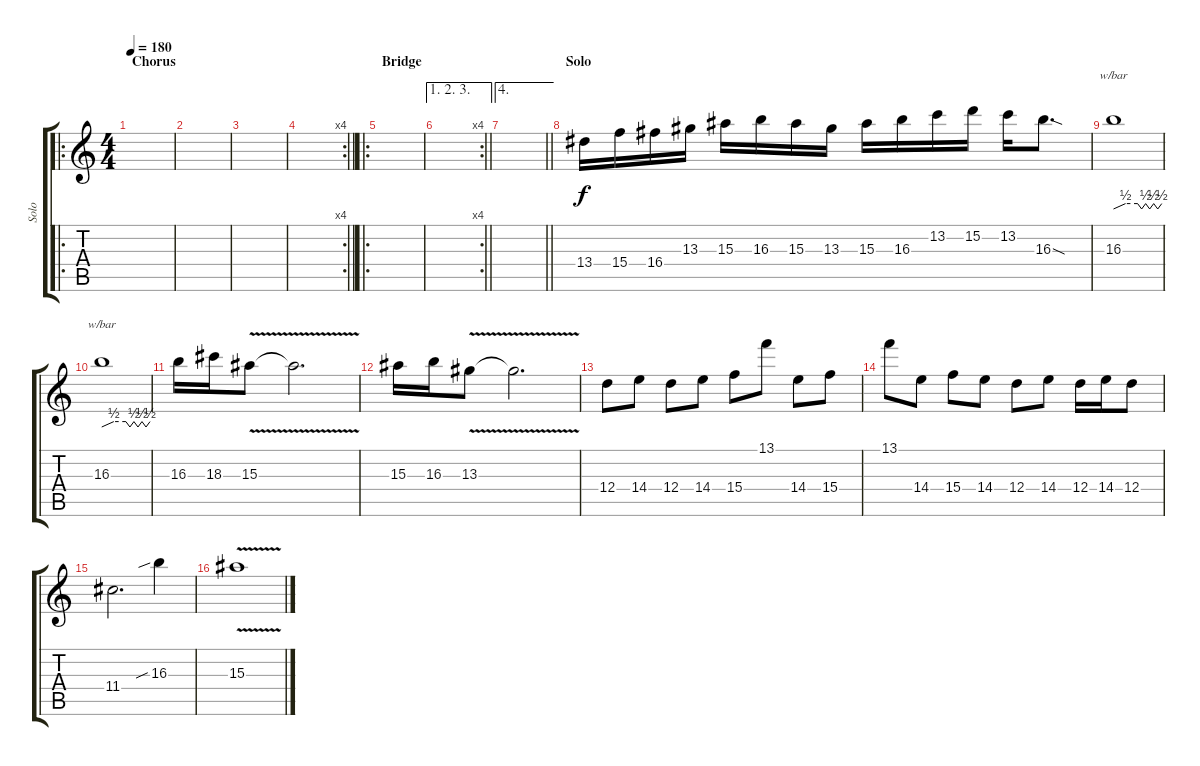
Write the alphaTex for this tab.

\track ("Solo" "Solo") {instrument overdrivenguitar}
\staff {score tabs}
\tuning (E4 B3 G3 D3 A2 D2) {hide}
\ro
\ts (4 4)
\section ("" "Chorus")
\tempo 180
\clef g2
\ks c
|
|
|
\rc 4
\barLineRight lightlight
|
\ro
\section ("" "Bridge")
|
\ae (1 2 3)
\rc 4
\barLineRight lightlight
|
\ae 4
\barLineRight lightlight
|
\section ("" "Solo")
13.4.16 15.4.16 16.4.16 13.3.16 15.3.16 16.3.16 15.3.16 13.3.16 15.3.16 16.3.16 13.2.16 15.2.16 13.2.16 16.3{sod}.8{d} |
16.3.1{tbe (custom default 0 0 15 2 30 2 35 0 40 2 45 0 50 2 55 0 60 2)} |
16.3.1{tbe (custom default 0 0 15 2 30 2 35 0 40 2 45 0 50 2 55 0 60 2)} |
16.3.16 18.3.16 15.3{v}.8 15.3{t}.2{d} |
15.3.16 16.3.16 13.3{v}.8 13.3{t}.2{d} |
12.4.8 14.4.8 12.4.8 14.4.8 15.4.8 13.1.8 14.4.8 15.4.8 |
13.1.8 14.4.8 15.4.8 14.4.8 12.4.8 14.4.8 12.4.16 14.4.16 12.4.8 |
11.4.2{d} 16.3{sib}.4 |
15.3{v}.1
